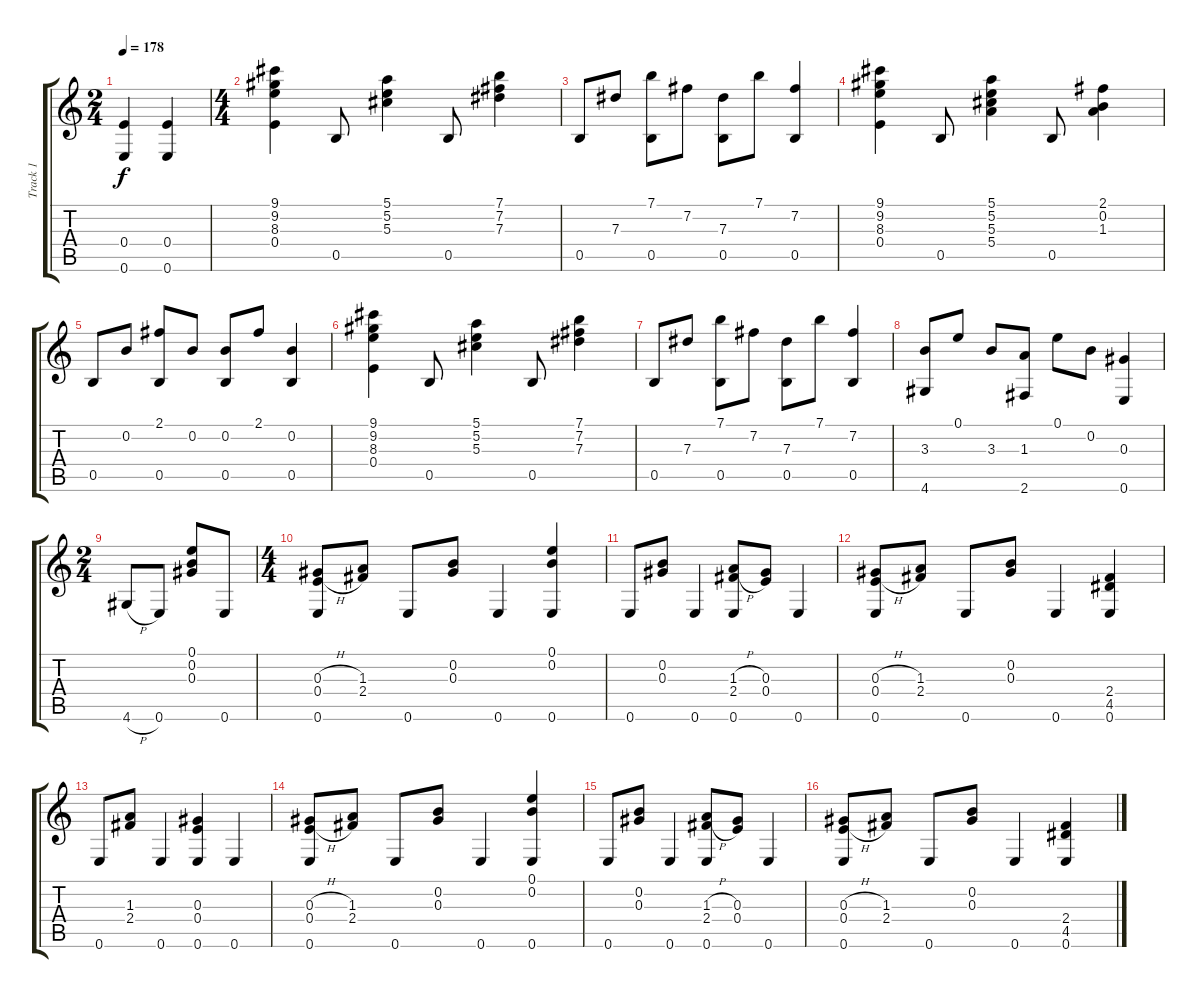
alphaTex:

\track ("Track 1" "Track 1") {instrument acousticguitarnylon}
\staff {score tabs}
\tuning (E4 B3 Ab3 E3 B2 E2) {hide}
\ts (2 4)
\tempo 178
\clef g2
\ks c
(0.4 0.6).4{dy f} (0.4 0.6).4 |
\ts (4 4)
(9.1 9.2 8.3 0.4).4 0.5.8 (5.1 5.2 5.3).4 0.5.8 (7.1 7.2 7.3).4 |
0.5.8 7.3.8 (7.1 0.5).8 7.2.8 (7.3 0.5).8 7.1.8 (7.2 0.5).4 |
(9.1 9.2 8.3 0.4).4 0.5.8 (5.1 5.2 5.3 5.4).4 0.5.8 (2.1 0.2 1.3).4 |
0.5.8 0.2.8 (2.1 0.5).8 0.2.8 (0.2 0.5).8 2.1.8 (0.2 0.5).4 |
(9.1 9.2 8.3 0.4).4 0.5.8 (5.1 5.2 5.3).4 0.5.8 (7.1 7.2 7.3).4 |
0.5.8 7.3.8 (7.1 0.5).8 7.2.8 (7.3 0.5).8 7.1.8 (7.2 0.5).4 |
(3.3 4.6).8 0.1.8 3.3.8 (1.3 2.6).8 0.1.8 0.2.8 (0.3 0.6).4 |
\ts (2 4)
4.6{h}.8 0.6.8 (0.1 0.2 0.3).8 0.6.8 |
\ts (4 4)
(0.3{h} 0.4{h} 0.6).8 (1.3 2.4).8 0.6.8 (0.2 0.3).8 0.6.4 (0.1 0.2 0.6).4 |
0.6.8 (0.2 0.3).8 0.6.4 (1.3{h} 2.4{h} 0.6).8 (0.3 0.4).8 0.6.4 |
(0.3{h} 0.4{h} 0.6).8 (1.3 2.4).8 0.6.8 (0.2 0.3).8 0.6.4 (2.4 4.5 0.6).4 |
0.6.8 (1.3 2.4).8 0.6.4 (0.3 0.4 0.6).4 0.6.4 |
(0.3{h} 0.4{h} 0.6).8 (1.3 2.4).8 0.6.8 (0.2 0.3).8 0.6.4 (0.1 0.2 0.6).4 |
0.6.8 (0.2 0.3).8 0.6.4 (1.3{h} 2.4{h} 0.6).8 (0.3 0.4).8 0.6.4 |
(0.3{h} 0.4{h} 0.6).8 (1.3 2.4).8 0.6.8 (0.2 0.3).8 0.6.4 (2.4 4.5 0.6).4
